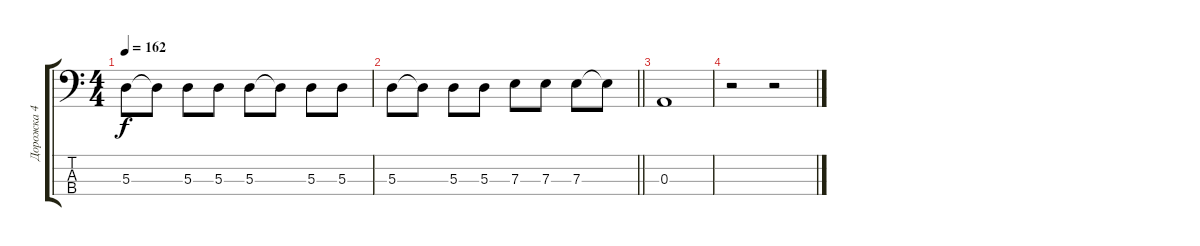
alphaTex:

\track ("Дорожка 4" "Дорожка 4") {instrument electricbassfinger}
\staff {score tabs}
\tuning (G2 D2 A1 E1) {hide}
\ts (4 4)
\tempo 162
\clef f4
\ks c
5.3.8{dy f} 5.3{t}.8 5.3.8 5.3.8 5.3.8 5.3{t}.8 5.3.8 5.3.8 |
\barLineRight lightlight
5.3.8 5.3{t}.8 5.3.8 5.3.8 7.3.8 7.3.8 7.3.8 7.3{t}.8 |
0.3.1 |
r.2 r.2
